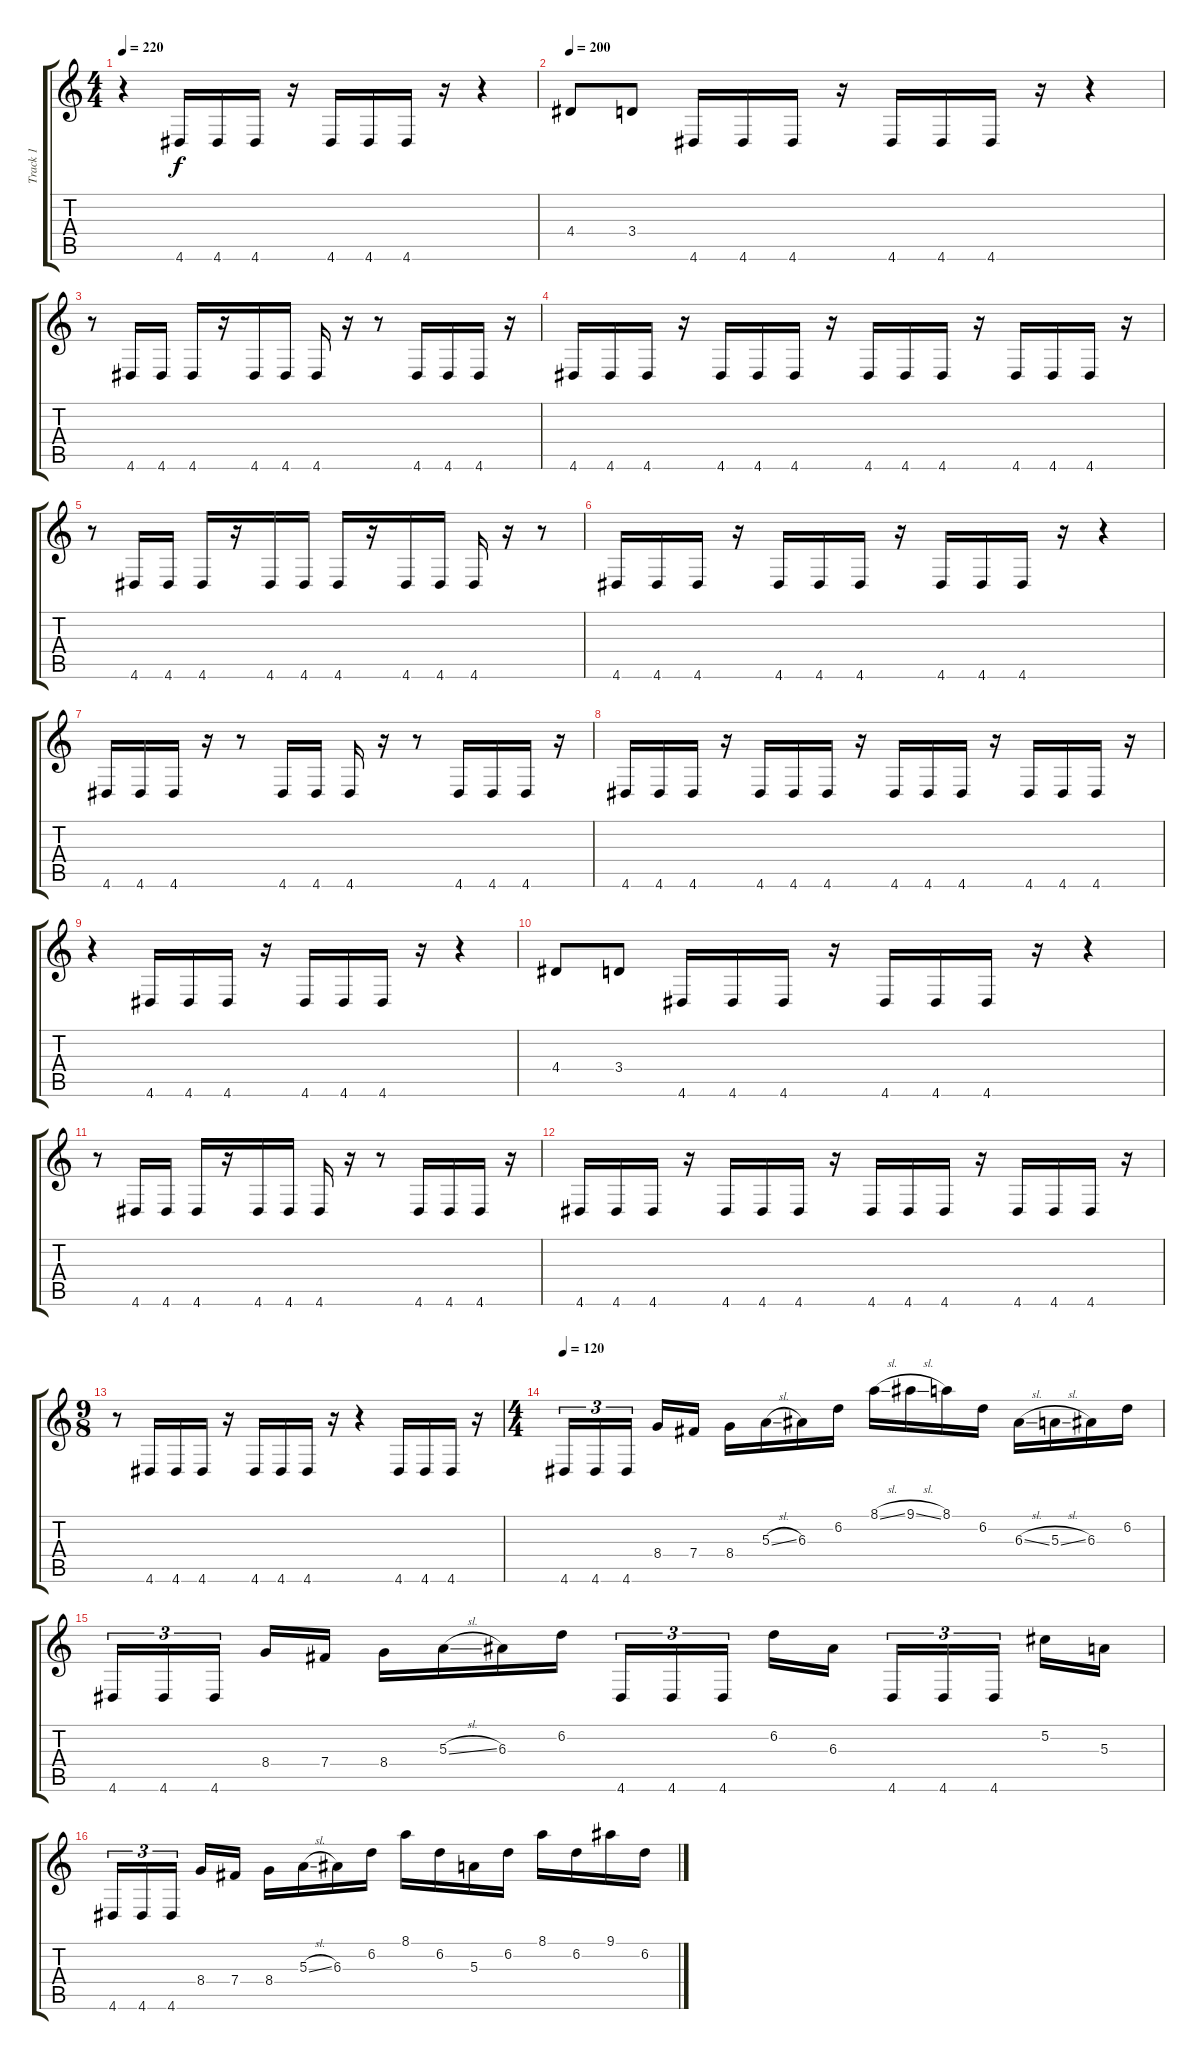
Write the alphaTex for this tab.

\track ("Track 1" "Track 1") {instrument overdrivenguitar}
\staff {score tabs}
\tuning (Db4 Ab3 E3 B2 Gb2 B1) {hide}
\ts (4 4)
\tempo 220
\clef g2
\ks c
r.4{dy f} 4.6.16 4.6.16 4.6.16 r.16 4.6.16 4.6.16 4.6.16 r.16 r.4 |
\tempo 200
4.4.8 3.4.8 4.6.16 4.6.16 4.6.16 r.16 4.6.16 4.6.16 4.6.16 r.16 r.4 |
r.8 4.6.16 4.6.16 4.6.16 r.16 4.6.16 4.6.16 4.6.16 r.16 r.8 4.6.16 4.6.16 4.6.16 r.16 |
4.6.16 4.6.16 4.6.16 r.16 4.6.16 4.6.16 4.6.16 r.16 4.6.16 4.6.16 4.6.16 r.16 4.6.16 4.6.16 4.6.16 r.16 |
r.8 4.6.16 4.6.16 4.6.16 r.16 4.6.16 4.6.16 4.6.16 r.16 4.6.16 4.6.16 4.6.16 r.16 r.8 |
4.6.16 4.6.16 4.6.16 r.16 4.6.16 4.6.16 4.6.16 r.16 4.6.16 4.6.16 4.6.16 r.16 r.4 |
4.6.16 4.6.16 4.6.16 r.16 r.8 4.6.16 4.6.16 4.6.16 r.16 r.8 4.6.16 4.6.16 4.6.16 r.16 |
4.6.16 4.6.16 4.6.16 r.16 4.6.16 4.6.16 4.6.16 r.16 4.6.16 4.6.16 4.6.16 r.16 4.6.16 4.6.16 4.6.16 r.16 |
r.4 4.6.16 4.6.16 4.6.16 r.16 4.6.16 4.6.16 4.6.16 r.16 r.4 |
4.4.8 3.4.8 4.6.16 4.6.16 4.6.16 r.16 4.6.16 4.6.16 4.6.16 r.16 r.4 |
r.8 4.6.16 4.6.16 4.6.16 r.16 4.6.16 4.6.16 4.6.16 r.16 r.8 4.6.16 4.6.16 4.6.16 r.16 |
4.6.16 4.6.16 4.6.16 r.16 4.6.16 4.6.16 4.6.16 r.16 4.6.16 4.6.16 4.6.16 r.16 4.6.16 4.6.16 4.6.16 r.16 |
\ts (9 8)
r.8 4.6.16 4.6.16 4.6.16 r.16 4.6.16 4.6.16 4.6.16 r.16 r.4 4.6.16 4.6.16 4.6.16 r.16 |
\ts (4 4)
\tempo 120
4.6.16{tu (3 2)} 4.6.16{tu (3 2)} 4.6.16{tu (3 2) beam splitsecondary} 8.4.16 7.4.16 8.4.16 5.3{sl}.16 6.3.16 6.2.16 8.1{sl}.16 9.1{sl}.16 8.1.16 6.2.16 6.3{sl}.16 5.3{sl}.16 6.3.16 6.2.16 |
4.6.16{tu (3 2)} 4.6.16{tu (3 2)} 4.6.16{tu (3 2) beam splitsecondary} 8.4.16 7.4.16 8.4.16 5.3{sl}.16 6.3.16 6.2.16 4.6.16{tu (3 2)} 4.6.16{tu (3 2)} 4.6.16{tu (3 2) beam splitsecondary} 6.2.16 6.3.16 4.6.16{tu (3 2)} 4.6.16{tu (3 2)} 4.6.16{tu (3 2) beam splitsecondary} 5.2.16 5.3.16 |
4.6.16{tu (3 2)} 4.6.16{tu (3 2)} 4.6.16{tu (3 2) beam splitsecondary} 8.4.16 7.4.16 8.4.16 5.3{sl}.16 6.3.16 6.2.16 8.1.16 6.2.16 5.3.16 6.2.16 8.1.16 6.2.16 9.1.16 6.2.16
